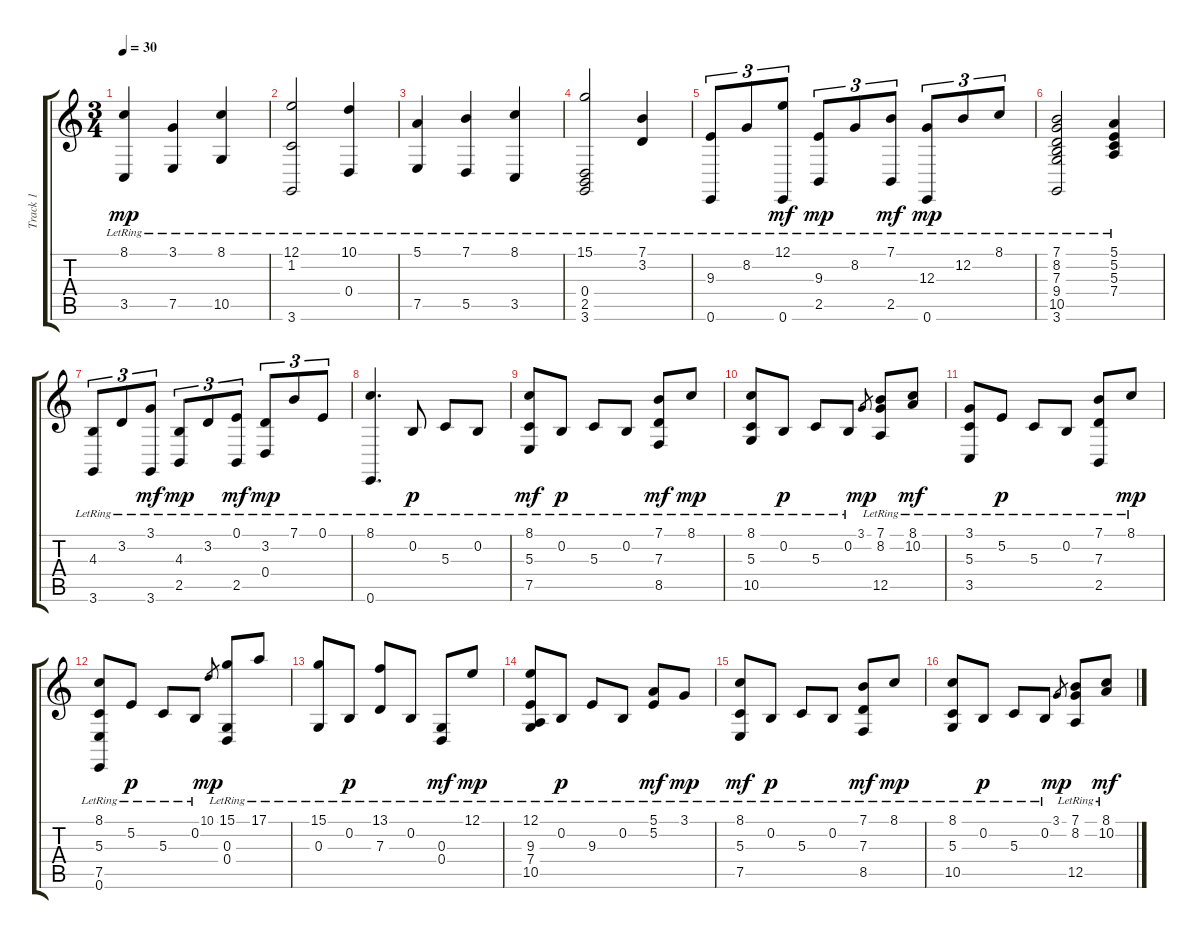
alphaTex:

\track ("Track 1" "Track 1") {instrument acousticgrandpiano}
\staff {score tabs}
\tuning (E4 B3 G3 D3 A2 E2) {hide}
\ts (3 4)
\tempo 30
\clef g2
\ks c
(8.1{lr} 3.5{lr}).4{dy mp} (3.1{lr} 7.5{lr}).4 (8.1{lr} 10.5{lr}).4 |
(12.1{lr} 1.2{lr} 3.6{lr}).2 (10.1{lr} 0.4{lr}).4 |
(5.1{lr} 7.5{lr}).4 (7.1{lr} 5.5{lr}).4 (8.1{lr} 3.5{lr}).4 |
(15.1{lr} 0.4{lr} 2.5{lr} 3.6{lr}).2 (7.1{lr} 3.2{lr}).4 |
(9.3{lr} 0.6{lr}).8{tu (3 2)} 8.2{lr}.8{tu (3 2)} (12.1{lr} 0.6{lr}).8{tu (3 2) dy mf} (9.3{lr} 2.5{lr}).8{tu (3 2) dy mp} 8.2{lr}.8{tu (3 2)} (7.1{lr} 2.5{lr}).8{tu (3 2) dy mf} (12.3{lr} 0.6{lr}).8{tu (3 2) dy mp} 12.2{lr}.8{tu (3 2)} 8.1{lr}.8{tu (3 2)} |
(7.1{lr} 8.2{lr} 7.3{lr} 9.4{lr} 10.5{lr} 3.6{lr}).2 (5.1{lr} 5.2{lr} 5.3{lr} 7.4{lr}).4 |
(4.3{lr} 3.6{lr}).8{tu (3 2)} 3.2{lr}.8{tu (3 2)} (3.1{lr} 3.6{lr}).8{tu (3 2) dy mf} (4.3{lr} 2.5{lr}).8{tu (3 2) dy mp} 3.2{lr}.8{tu (3 2)} (0.1{lr} 2.5{lr}).8{tu (3 2) dy mf} (3.2{lr} 0.4{lr}).8{tu (3 2) dy mp} 7.1{lr}.8{tu (3 2)} 0.1{lr}.8{tu (3 2)} |
(8.1{lr} 0.6{lr}).4{d} 0.2{lr}.8{dy p} 5.3{lr}.8 0.2{lr}.8 |
(8.1{lr} 5.3{lr} 7.5{lr}).8{dy mf} 0.2{lr}.8{dy p} 5.3{lr}.8 0.2{lr}.8 (7.1{lr} 7.3{lr} 8.5{lr}).8{dy mf} 8.1{lr}.8{dy mp} |
(8.1{lr} 5.3{lr} 10.5{lr}).8 0.2{lr}.8{dy p} 5.3{lr}.8 0.2{lr}.8 3.1.8{gr dy mp} (7.1{lr} 8.2{lr} 12.5{lr}).8 (8.1{lr} 10.2{lr}).8{dy mf} |
(3.1{lr} 5.3{lr} 3.5{lr}).8 5.2{lr}.8{dy p} 5.3{lr}.8 0.2{lr}.8 (7.1{lr} 7.3{lr} 2.5{lr}).8 8.1{lr}.8{dy mp} |
(8.1{lr} 5.3{lr} 7.5{lr} 0.6{lr}).8 5.2{lr}.8{dy p} 5.3{lr}.8 0.2{lr}.8 10.1.8{gr dy mp} (15.1{lr} 0.3{lr} 0.4{lr}).8 17.1{lr}.8 |
(15.1{lr} 0.3{lr}).8 0.2{lr}.8{dy p} (13.1{lr} 7.3{lr}).8 0.2{lr}.8 (0.3{lr} 0.4{lr}).8{dy mf} 12.1{lr}.8{dy mp} |
(12.1{lr} 9.3{lr} 7.4{lr} 10.5{lr}).8 0.2{lr}.8{dy p} 9.3{lr}.8 0.2{lr}.8 (5.1{lr} 5.2{lr}).8{dy mf} 3.1{lr}.8{dy mp} |
(8.1{lr} 5.3{lr} 7.5{lr}).8{dy mf} 0.2{lr}.8{dy p} 5.3{lr}.8 0.2{lr}.8 (7.1{lr} 7.3{lr} 8.5{lr}).8{dy mf} 8.1{lr}.8{dy mp} |
(8.1{lr} 5.3{lr} 10.5{lr}).8 0.2{lr}.8{dy p} 5.3{lr}.8 0.2{lr}.8 3.1.8{gr dy mp} (7.1{lr} 8.2{lr} 12.5{lr}).8 (8.1{lr} 10.2{lr}).8{dy mf}
